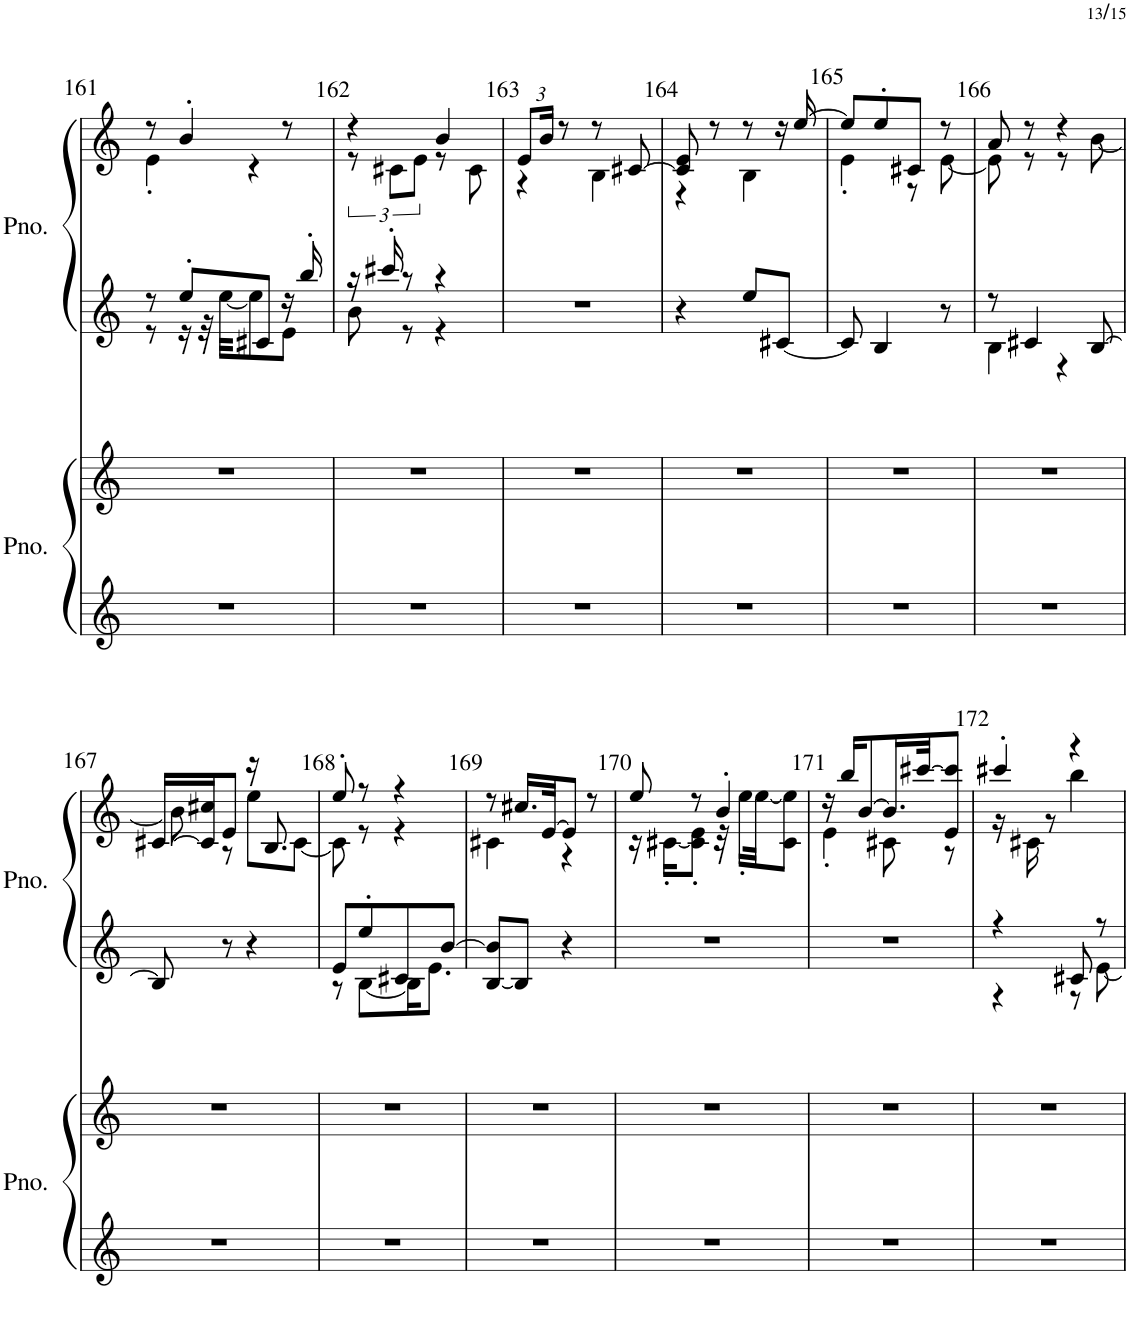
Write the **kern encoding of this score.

**kern	**kern	**kern	**kern
*part2	*part2	*part1	*part1
*staff4	*staff3	*staff2	*staff1
*I"ピアノ	*	*I"ピアノ	*
!!LO:PB:g=z
*clefG2	*clefG2	*clefG2	*clefG2
*k[]	*k[]	*k[]	*k[]
*M4/8	*M4/8	*M4/8	*M4/8
=161	=161	=161	=161
*	*	*^	*^
2r	2r	8r	8r	8r	4e'\
.	.	8ee'/L	16r	4b'/	.
.	.	.	32r	.	.
.	.	.	[32ee\KKL	.	.
.	.	8c#X/J	8ee\]	.	4r
.	.	16r	8e\J	8r	.
.	.	16bb'/	.	.	.
=162	=162	=162	=162	=162	=162
2r	2r	16r	8b\	4r	12r
.	.	16ccc#X'/	.	.	.
.	.	.	.	.	12c#X\L
.	.	8r	8r	.	.
.	.	.	.	.	12e\J
.	.	4r	4r	4b/	8r
.	.	.	.	.	8c#\
*	*	*v	*v	*	*
=163	=163	=163	=163	=163
*	*	*	*Xbrackettup	*
2r	2r	2r	12e/L	4r
.	.	.	24b/Jk	.
.	.	.	8r	.
.	.	.	8r	4B\
.	.	.	[8c#X/	.
=164	=164	=164	=164	=164
2r	2r	4r	8c#/] 8e/	4r
.	.	.	8r	.
.	.	8ee/L	8r	4B\
.	.	[8c#X/J	16r	.
.	.	.	[16ee/	.
=165	=165	=165	=165	=165
2r	2r	8c#/]	8ee/L]	4e'\
.	.	4B/	8ee'/	.
.	.	.	8c#X/J	8r
.	.	8r	8r	[8e\
=166	=166	=166	=166	=166
*	*	*^	*	*
2r	2r	8r	4B\	8a/	8e\]
.	.	4c#X/	.	8r	8r
.	.	.	4r	4r	8r
.	.	[8B/	.	.	[8b\
*	*	*v	*v	*	*
!!LO:LB:g=z	!!
=167	=167	=167	=167	=167
2r	2r	8B/]	[16c#X/LL	8b\]
.	.	.	16c#/] 16cc#X/J	.
.	.	8r	8e/J	8r
.	.	4r	16r	8ee\L
.	.	.	8.B/	.
.	.	.	.	[8c#\J
=168	=168	=168	=168	=168
*	*	*^	*	*
2r	2r	8e/L	8r	8ee'/	8c#\]
.	.	8ee'/	[8B\L	8r	8r
.	.	8c#X/	16B\K]	4r	4r
.	.	.	8.e\J	.	.
.	.	[8b/J	.	.	.
*	*	*v	*v	*	*
=169	=169	=169	=169	=169
2r	2r	[8B/ 8b/]L	8r	4c#X\
.	.	8B/J]	16.cc#X/LL	.
.	.	.	[32e/JK	.
.	.	4r	8e/J]	4r
.	.	.	8r	.
=170	=170	=170	=170	=170
2r	2r	2r	8ee/	16r
.	.	.	.	[16c#X'\KL
.	.	.	8r	8c#\]' 8e\'J
.	.	.	4b'/	32r
.	.	.	.	16ee'\LL
.	.	.	.	[32ee\JK
.	.	.	.	8c#\ 8ee\]J
=171	=171	=171	=171	=171
2r	2r	2r	16r	4e'\
.	.	.	16bb/KL	.
.	.	.	[8b/	.
.	.	.	16.b/L]	8c#X\
.	.	.	[32ccc#X/JK	.
.	.	.	8e/ 8ccc#/]J	8r
=172	=172	=172	=172	=172
*	*	*^	*	*
2r	2r	4r	4r	4ccc#X'/	16r
.	.	.	.	.	16c#X\
.	.	.	.	.	8r
.	.	8c#X/	8r	4r	4bb\
.	.	8r	[8e\	.	.
*	*	*v	*v	*	*
*	*	*	*v	*v
=	=	=	=
*-	*-	*-	*-
